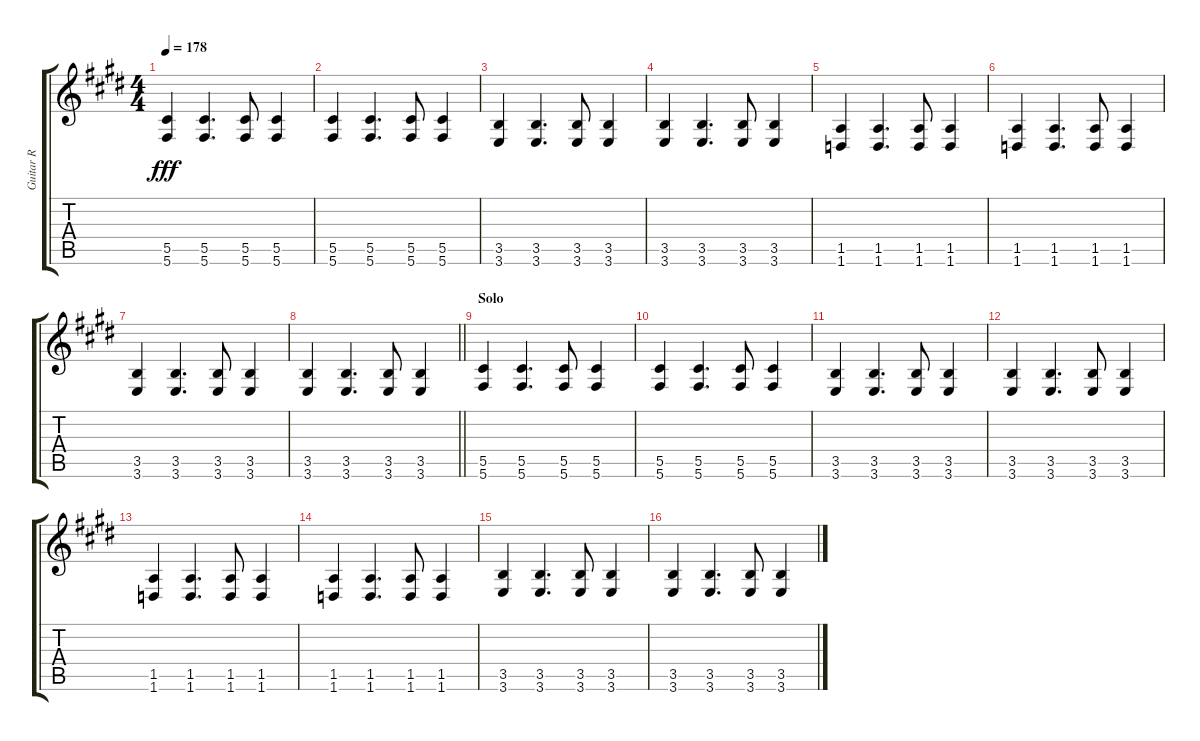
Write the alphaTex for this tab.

\track ("Guitar R" "Guitar R") {instrument overdrivenguitar}
\staff {score tabs}
\tuning (Eb4 Bb3 Gb3 Db3 Ab2 Db2) {hide}
\ts (4 4)
\tempo 178
\clef g2
\ks e
(5.5 5.6).4{dy fff} (5.5 5.6).4{d} (5.5 5.6).8 (5.5 5.6).4 |
(5.5 5.6).4 (5.5 5.6).4{d} (5.5 5.6).8 (5.5 5.6).4 |
(3.5 3.6).4 (3.5 3.6).4{d} (3.5 3.6).8 (3.5 3.6).4 |
(3.5 3.6).4 (3.5 3.6).4{d} (3.5 3.6).8 (3.5 3.6).4 |
(1.5 1.6).4 (1.5 1.6).4{d} (1.5 1.6).8 (1.5 1.6).4 |
(1.5 1.6).4 (1.5 1.6).4{d} (1.5 1.6).8 (1.5 1.6).4 |
(3.5 3.6).4 (3.5 3.6).4{d} (3.5 3.6).8 (3.5 3.6).4 |
\barLineRight lightlight
(3.5 3.6).4 (3.5 3.6).4{d} (3.5 3.6).8 (3.5 3.6).4 |
\section ("" "Solo")
(5.5 5.6).4 (5.5 5.6).4{d} (5.5 5.6).8 (5.5 5.6).4 |
(5.5 5.6).4 (5.5 5.6).4{d} (5.5 5.6).8 (5.5 5.6).4 |
(3.5 3.6).4 (3.5 3.6).4{d} (3.5 3.6).8 (3.5 3.6).4 |
(3.5 3.6).4 (3.5 3.6).4{d} (3.5 3.6).8 (3.5 3.6).4 |
(1.5 1.6).4 (1.5 1.6).4{d} (1.5 1.6).8 (1.5 1.6).4 |
(1.5 1.6).4 (1.5 1.6).4{d} (1.5 1.6).8 (1.5 1.6).4 |
(3.5 3.6).4 (3.5 3.6).4{d} (3.5 3.6).8 (3.5 3.6).4 |
(3.5 3.6).4 (3.5 3.6).4{d} (3.5 3.6).8 (3.5 3.6).4
